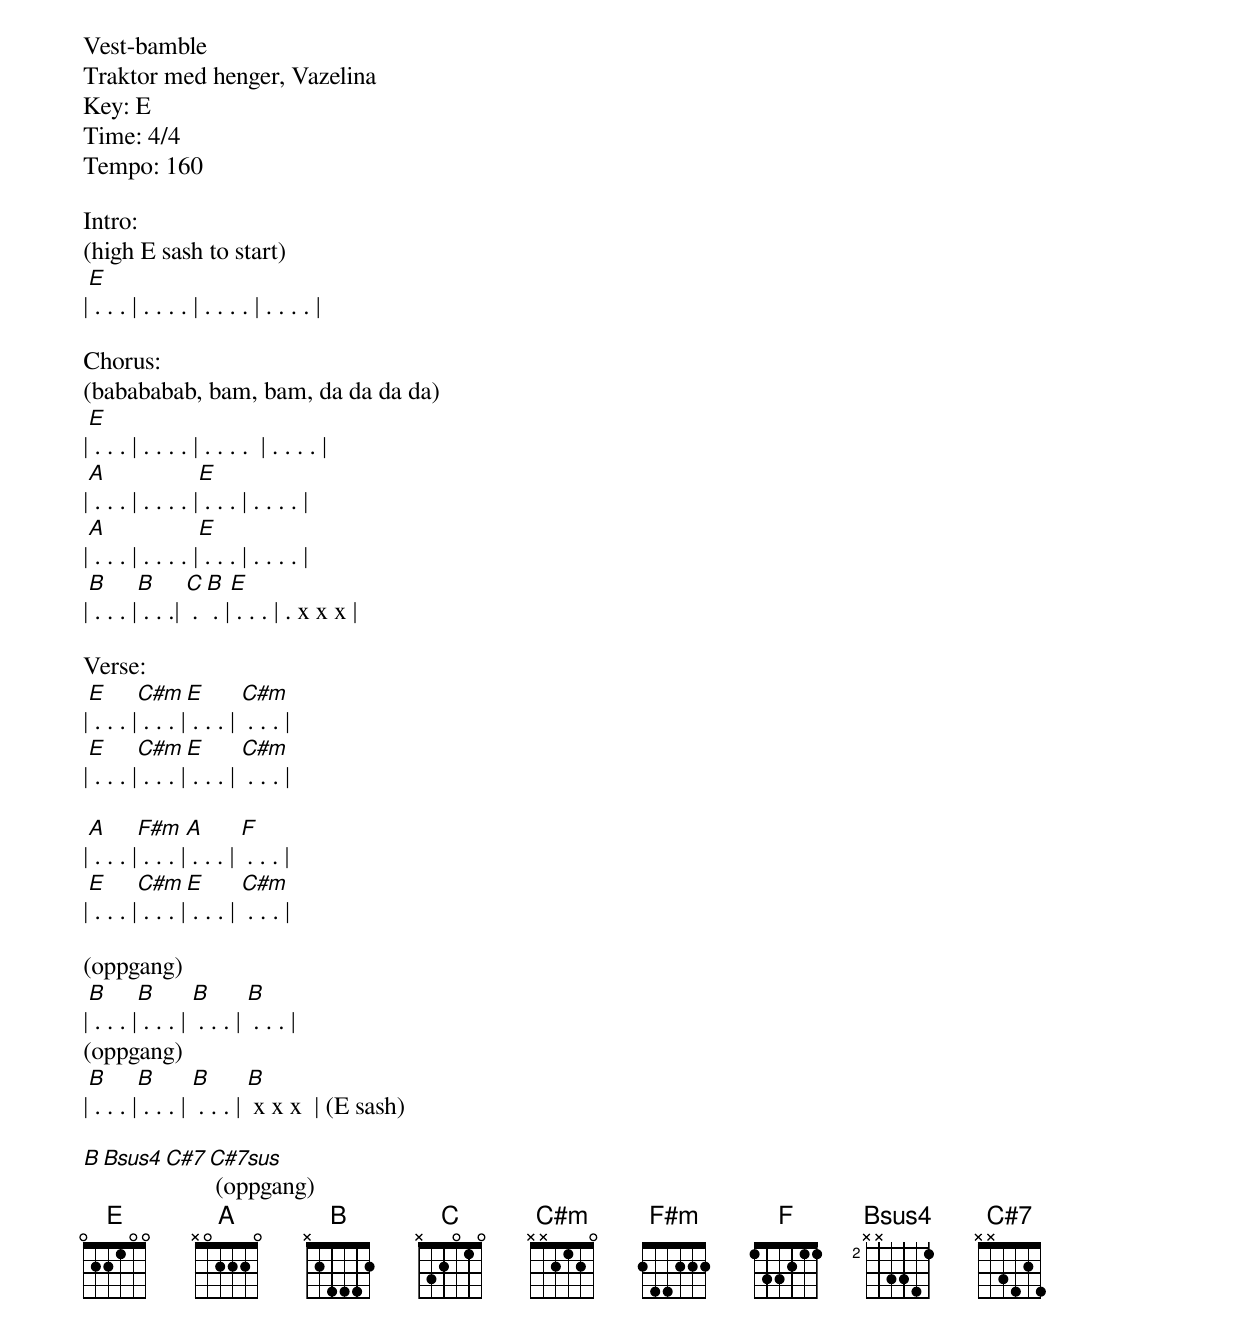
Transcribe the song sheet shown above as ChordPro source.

Vest-bamble
Traktor med henger, Vazelina
Key: E
Time: 4/4
Tempo: 160

Intro:
(high E sash to start)
|[E] . . . | . . . . | . . . . | . . . . |

Chorus:
(babababab, bam, bam, da da da da)
|[E] . . . | . . . . | . . . .  | . . . . |
|[A] . . . | . . . . |[E] . . . | . . . . |
|[A] . . . | . . . . |[E] . . . | . . . . |
|[B] . . . |[B] . . .| [C] . [B] . |[E] . . . | . x x x |

Verse:
|[E] . . . |[C#m] . . . |[E] . . . | [C#m] . . . |
|[E] . . . |[C#m] . . . |[E] . . . | [C#m] . . . |

|[A] . . . |[F#m] . . . |[A] . . . | [F] . . . |
|[E] . . . |[C#m] . . . |[E] . . . | [C#m] . . . |

(oppgang)
|[B] . . . |[B] . . . | [B] . . . | [B] . . . |
(oppgang)
|[B] . . . |[B] . . . | [B] . . . | [B] x x x  | (E sash)

[B][Bsus4][C#7][C#7sus] (oppgang)
